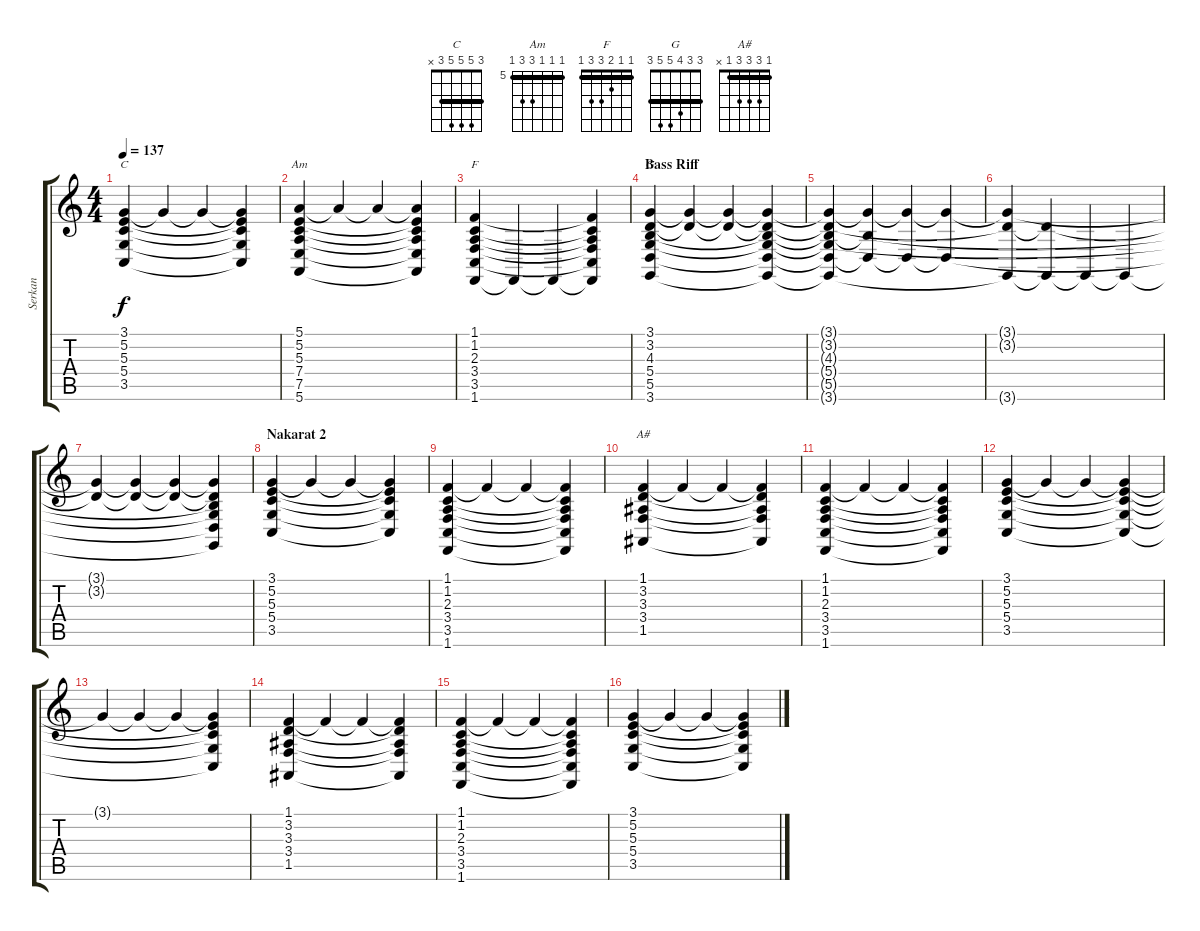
\track ("Serkan" "Serkan") {instrument rockorgan}
\staff {score tabs}
\tuning (E4 B3 G3 D3 A2 E2) {hide}
\chord ("C" 3 5 5 5 3 x) {barre 3}
\chord ("Am" 5 5 5 7 7 5) {firstfret 5 barre 5}
\chord ("F" 1 1 2 3 3 1) {barre 1}
\chord ("G" 3 3 4 5 5 3) {barre 3}
\chord ("A#" 1 3 3 3 1 x) {barre 1}
\ts (4 4)
\tempo 137
\clef g2
\ks c
(3.1 5.2 5.3 5.4 3.5).4{ch "C" dy f} 3.1{t}.4 3.1{t}.4 (3.1{t} 5.2{t} 5.3{t} 5.4{t} 3.5{t}).4 |
(5.1 5.2 5.3 7.4 7.5 5.6).4{ch "Am"} 5.1{t}.4 5.1{t}.4 (5.1{t} 5.2{t} 5.3{t} 7.4{t} 7.5{t} 5.6{t}).4 |
(1.1 1.2 2.3 3.4 3.5 1.6).4{ch "F"} 1.6{t}.4 1.6{t}.4 (1.1{t} 1.2{t} 2.3{t} 3.4{t} 3.5{t} 1.6{t}).4 |
\section ("" "Bass Riff")
(3.1 3.2 4.3 5.4 5.5 3.6).4{ch "G"} (3.1{t} 3.2{t}).4 (3.1{t} 3.2{t}).4 (3.1{t} 3.2{t} 4.3{t} 5.4{t} 5.5{t} 3.6{t}).4 |
(3.1{t} 3.2{t} 4.3{t} 5.4{t} 5.5{t} 3.6{t}).4 (3.1{t} 4.3{t} 5.5{t}).4 (3.1{t} 5.5{t}).4 (3.1{t} 5.5{t}).4 |
(3.1{t} 3.2{t} 3.6{t}).4 (3.2{t} 3.6{t}).4 3.6{t}.4 3.6{t}.4 |
(3.1{t} 3.2{t}).4 (3.1{t} 3.2{t}).4 (3.1{t} 3.2{t}).4 (3.1{t} 3.2{t} 4.3{t} 5.4{t} 5.5{t} 3.6{t}).4 |
\section ("" "Nakarat 2")
(3.1 5.2 5.3 5.4 3.5).4 3.1{t}.4 3.1{t}.4 (3.1{t} 5.2{t} 5.3{t} 5.4{t} 3.5{t}).4 |
(1.1 1.2 2.3 3.4 3.5 1.6).4 1.1{t}.4 1.1{t}.4 (1.1{t} 1.2{t} 2.3{t} 3.4{t} 3.5{t} 1.6{t}).4 |
(1.1 3.2 3.3 3.4 1.5).4{ch "A#"} 1.1{t}.4 1.1{t}.4 (1.1{t} 3.2{t} 3.3{t} 3.4{t} 1.5{t}).4 |
(1.1 1.2 2.3 3.4 3.5 1.6).4 1.1{t}.4 1.1{t}.4 (1.1{t} 1.2{t} 2.3{t} 3.4{t} 3.5{t} 1.6{t}).4 |
(3.1 5.2 5.3 5.4 3.5).4 3.1{t}.4 3.1{t}.4 (3.1{t} 5.2{t} 5.3{t} 5.4{t} 3.5{t}).4 |
3.1{t}.4 3.1{t}.4 3.1{t}.4 (3.1{t} 5.2{t} 5.3{t} 5.4{t} 3.5{t}).4 |
(1.1 3.2 3.3 3.4 1.5).4 1.1{t}.4 1.1{t}.4 (1.1{t} 3.2{t} 3.3{t} 3.4{t} 1.5{t}).4 |
(1.1 1.2 2.3 3.4 3.5 1.6).4 1.1{t}.4 1.1{t}.4 (1.1{t} 1.2{t} 2.3{t} 3.4{t} 3.5{t} 1.6{t}).4 |
(3.1 5.2 5.3 5.4 3.5).4 3.1{t}.4 3.1{t}.4 (3.1{t} 5.2{t} 5.3{t} 5.4{t} 3.5{t}).4
